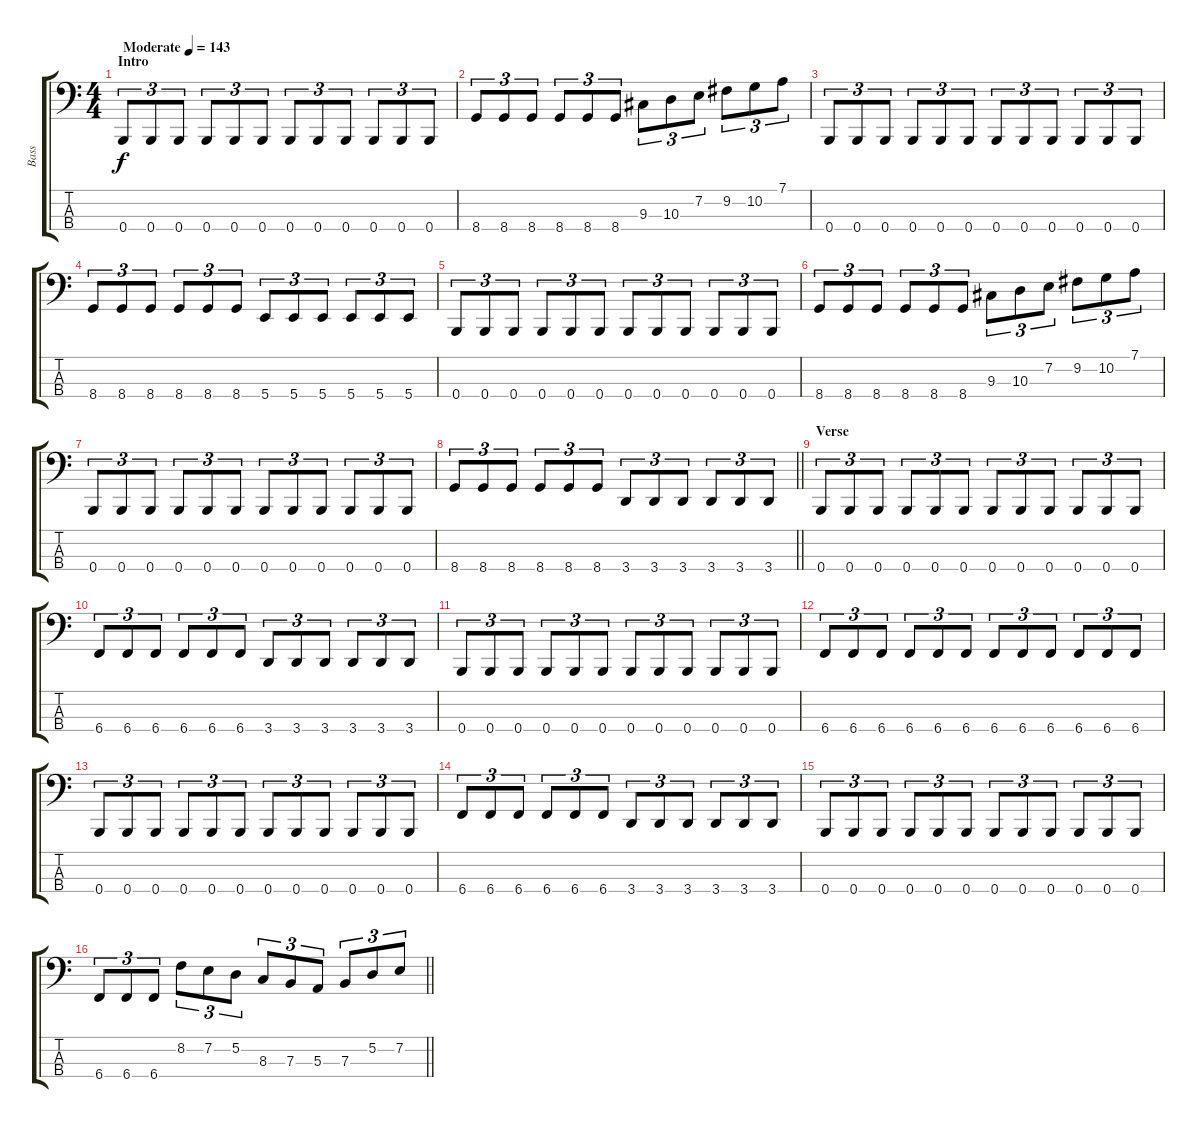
\track ("Bass" "Bass") {instrument electricbassfinger}
\staff {score tabs}
\tuning (D2 A1 E1 B0) {hide}
\ts (4 4)
\section ("" "Intro")
\tempo (143 "Moderate")
\clef f4
\ks c
0.4.8{tu (3 2) dy f instrument electricbassfinger} 0.4.8{tu (3 2)} 0.4.8{tu (3 2)} 0.4.8{tu (3 2)} 0.4.8{tu (3 2)} 0.4.8{tu (3 2)} 0.4.8{tu (3 2)} 0.4.8{tu (3 2)} 0.4.8{tu (3 2)} 0.4.8{tu (3 2)} 0.4.8{tu (3 2)} 0.4.8{tu (3 2)} |
8.4.8{tu (3 2)} 8.4.8{tu (3 2)} 8.4.8{tu (3 2)} 8.4.8{tu (3 2)} 8.4.8{tu (3 2)} 8.4.8{tu (3 2)} 9.3.8{tu (3 2)} 10.3.8{tu (3 2)} 7.2.8{tu (3 2)} 9.2.8{tu (3 2)} 10.2.8{tu (3 2)} 7.1.8{tu (3 2)} |
0.4.8{tu (3 2)} 0.4.8{tu (3 2)} 0.4.8{tu (3 2)} 0.4.8{tu (3 2)} 0.4.8{tu (3 2)} 0.4.8{tu (3 2)} 0.4.8{tu (3 2)} 0.4.8{tu (3 2)} 0.4.8{tu (3 2)} 0.4.8{tu (3 2)} 0.4.8{tu (3 2)} 0.4.8{tu (3 2)} |
8.4.8{tu (3 2)} 8.4.8{tu (3 2)} 8.4.8{tu (3 2)} 8.4.8{tu (3 2)} 8.4.8{tu (3 2)} 8.4.8{tu (3 2)} 5.4.8{tu (3 2)} 5.4.8{tu (3 2)} 5.4.8{tu (3 2)} 5.4.8{tu (3 2)} 5.4.8{tu (3 2)} 5.4.8{tu (3 2)} |
0.4.8{tu (3 2)} 0.4.8{tu (3 2)} 0.4.8{tu (3 2)} 0.4.8{tu (3 2)} 0.4.8{tu (3 2)} 0.4.8{tu (3 2)} 0.4.8{tu (3 2)} 0.4.8{tu (3 2)} 0.4.8{tu (3 2)} 0.4.8{tu (3 2)} 0.4.8{tu (3 2)} 0.4.8{tu (3 2)} |
8.4.8{tu (3 2)} 8.4.8{tu (3 2)} 8.4.8{tu (3 2)} 8.4.8{tu (3 2)} 8.4.8{tu (3 2)} 8.4.8{tu (3 2)} 9.3.8{tu (3 2)} 10.3.8{tu (3 2)} 7.2.8{tu (3 2)} 9.2.8{tu (3 2)} 10.2.8{tu (3 2)} 7.1.8{tu (3 2)} |
0.4.8{tu (3 2)} 0.4.8{tu (3 2)} 0.4.8{tu (3 2)} 0.4.8{tu (3 2)} 0.4.8{tu (3 2)} 0.4.8{tu (3 2)} 0.4.8{tu (3 2)} 0.4.8{tu (3 2)} 0.4.8{tu (3 2)} 0.4.8{tu (3 2)} 0.4.8{tu (3 2)} 0.4.8{tu (3 2)} |
\barLineRight lightlight
8.4.8{tu (3 2)} 8.4.8{tu (3 2)} 8.4.8{tu (3 2)} 8.4.8{tu (3 2)} 8.4.8{tu (3 2)} 8.4.8{tu (3 2)} 3.4.8{tu (3 2)} 3.4.8{tu (3 2)} 3.4.8{tu (3 2)} 3.4.8{tu (3 2)} 3.4.8{tu (3 2)} 3.4.8{tu (3 2)} |
\section ("" "Verse")
0.4.8{tu (3 2)} 0.4.8{tu (3 2)} 0.4.8{tu (3 2)} 0.4.8{tu (3 2)} 0.4.8{tu (3 2)} 0.4.8{tu (3 2)} 0.4.8{tu (3 2)} 0.4.8{tu (3 2)} 0.4.8{tu (3 2)} 0.4.8{tu (3 2)} 0.4.8{tu (3 2)} 0.4.8{tu (3 2)} |
6.4.8{tu (3 2)} 6.4.8{tu (3 2)} 6.4.8{tu (3 2)} 6.4.8{tu (3 2)} 6.4.8{tu (3 2)} 6.4.8{tu (3 2)} 3.4.8{tu (3 2)} 3.4.8{tu (3 2)} 3.4.8{tu (3 2)} 3.4.8{tu (3 2)} 3.4.8{tu (3 2)} 3.4.8{tu (3 2)} |
0.4.8{tu (3 2)} 0.4.8{tu (3 2)} 0.4.8{tu (3 2)} 0.4.8{tu (3 2)} 0.4.8{tu (3 2)} 0.4.8{tu (3 2)} 0.4.8{tu (3 2)} 0.4.8{tu (3 2)} 0.4.8{tu (3 2)} 0.4.8{tu (3 2)} 0.4.8{tu (3 2)} 0.4.8{tu (3 2)} |
6.4.8{tu (3 2)} 6.4.8{tu (3 2)} 6.4.8{tu (3 2)} 6.4.8{tu (3 2)} 6.4.8{tu (3 2)} 6.4.8{tu (3 2)} 6.4.8{tu (3 2)} 6.4.8{tu (3 2)} 6.4.8{tu (3 2)} 6.4.8{tu (3 2)} 6.4.8{tu (3 2)} 6.4.8{tu (3 2)} |
0.4.8{tu (3 2)} 0.4.8{tu (3 2)} 0.4.8{tu (3 2)} 0.4.8{tu (3 2)} 0.4.8{tu (3 2)} 0.4.8{tu (3 2)} 0.4.8{tu (3 2)} 0.4.8{tu (3 2)} 0.4.8{tu (3 2)} 0.4.8{tu (3 2)} 0.4.8{tu (3 2)} 0.4.8{tu (3 2)} |
6.4.8{tu (3 2)} 6.4.8{tu (3 2)} 6.4.8{tu (3 2)} 6.4.8{tu (3 2)} 6.4.8{tu (3 2)} 6.4.8{tu (3 2)} 3.4.8{tu (3 2)} 3.4.8{tu (3 2)} 3.4.8{tu (3 2)} 3.4.8{tu (3 2)} 3.4.8{tu (3 2)} 3.4.8{tu (3 2)} |
0.4.8{tu (3 2)} 0.4.8{tu (3 2)} 0.4.8{tu (3 2)} 0.4.8{tu (3 2)} 0.4.8{tu (3 2)} 0.4.8{tu (3 2)} 0.4.8{tu (3 2)} 0.4.8{tu (3 2)} 0.4.8{tu (3 2)} 0.4.8{tu (3 2)} 0.4.8{tu (3 2)} 0.4.8{tu (3 2)} |
\barLineRight lightlight
6.4.8{tu (3 2)} 6.4.8{tu (3 2)} 6.4.8{tu (3 2)} 8.2.8{tu (3 2)} 7.2.8{tu (3 2)} 5.2.8{tu (3 2)} 8.3.8{tu (3 2)} 7.3.8{tu (3 2)} 5.3.8{tu (3 2)} 7.3.8{tu (3 2)} 5.2.8{tu (3 2)} 7.2.8{tu (3 2)}
